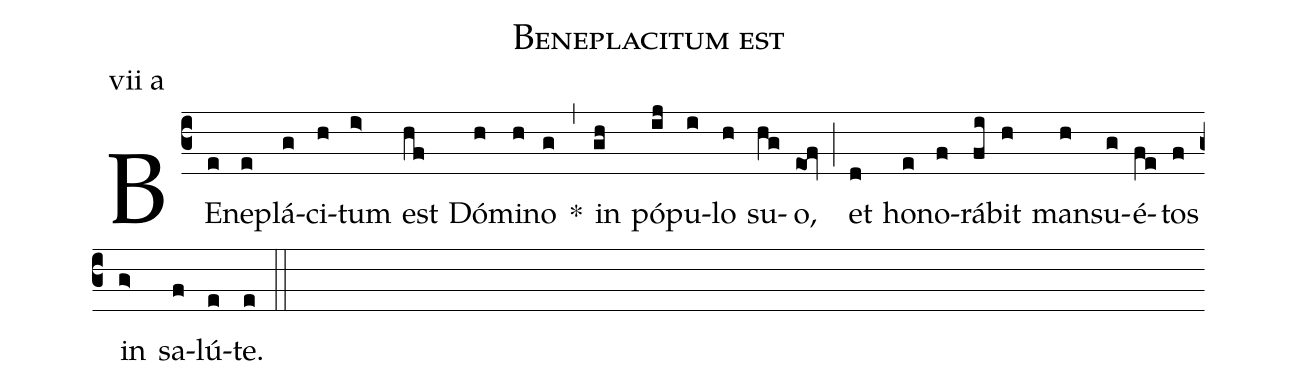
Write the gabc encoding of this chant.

name:Beneplacitum est;
office-part:Antiphona;
mode:7;
annotation: vii a;
%%
(c3)
BE(e)ne(e)plá(g)ci(h)tum(i>) est(hf) Dó(h)mi(h)no(g) *(,)
in(gh) pó(ij)pu(i)lo(h) su(hg)o,(eof) (;)
et(d) ho(e)no(f)rá(fi)bit(h) man(h)su(g)é(fe)tos(f) in(g>) sa(f)lú(e)te.(e) (::)
